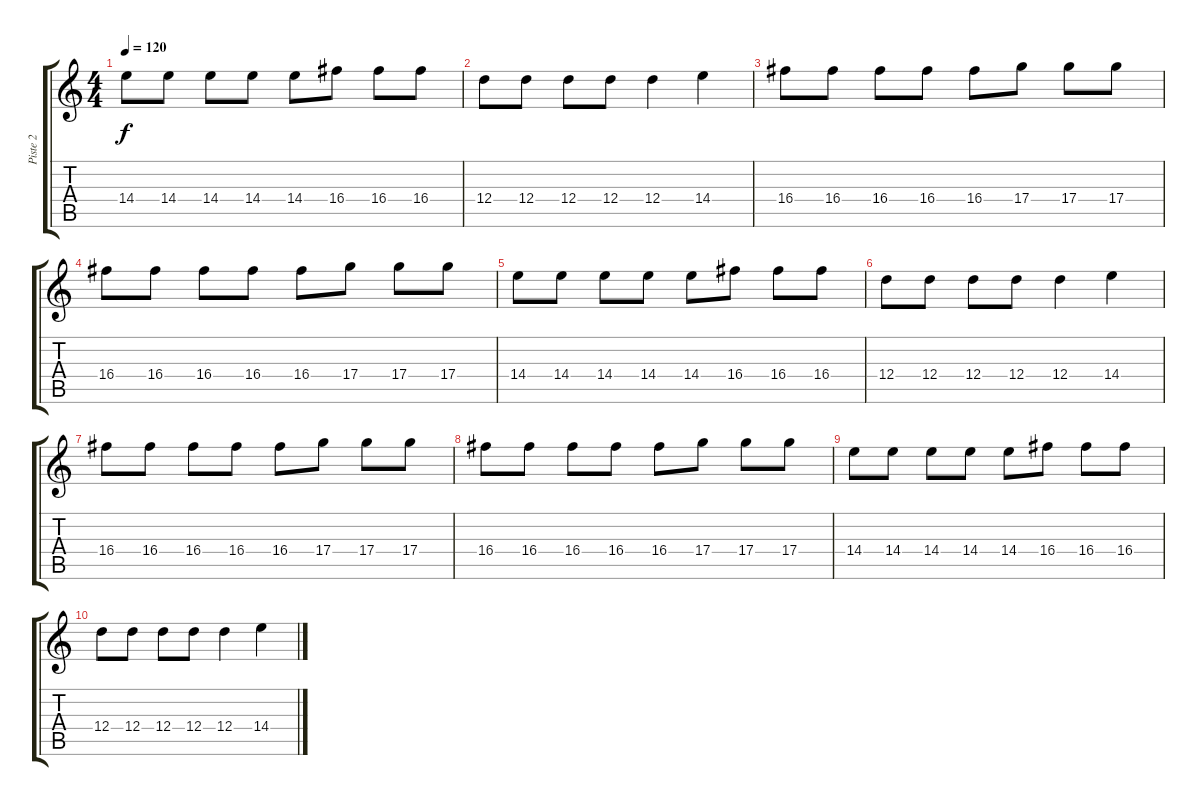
\track ("Piste 2" "Piste 2") {instrument acousticguitarsteel}
\staff {score tabs}
\tuning (E4 B3 G3 D3 A2 E2) {hide}
\ts (4 4)
\tempo 120
\clef g2
\ks c
14.4.8{dy f} 14.4.8 14.4.8 14.4.8 14.4.8 16.4.8 16.4.8 16.4.8 |
12.4.8 12.4.8 12.4.8 12.4.8 12.4.4 14.4.4 |
16.4.8 16.4.8 16.4.8 16.4.8 16.4.8 17.4.8 17.4.8 17.4.8 |
16.4.8 16.4.8 16.4.8 16.4.8 16.4.8 17.4.8 17.4.8 17.4.8 |
14.4.8 14.4.8 14.4.8 14.4.8 14.4.8 16.4.8 16.4.8 16.4.8 |
12.4.8 12.4.8 12.4.8 12.4.8 12.4.4 14.4.4 |
16.4.8 16.4.8 16.4.8 16.4.8 16.4.8 17.4.8 17.4.8 17.4.8 |
16.4.8 16.4.8 16.4.8 16.4.8 16.4.8 17.4.8 17.4.8 17.4.8 |
14.4.8 14.4.8 14.4.8 14.4.8 14.4.8 16.4.8 16.4.8 16.4.8 |
12.4.8 12.4.8 12.4.8 12.4.8 12.4.4 14.4.4
